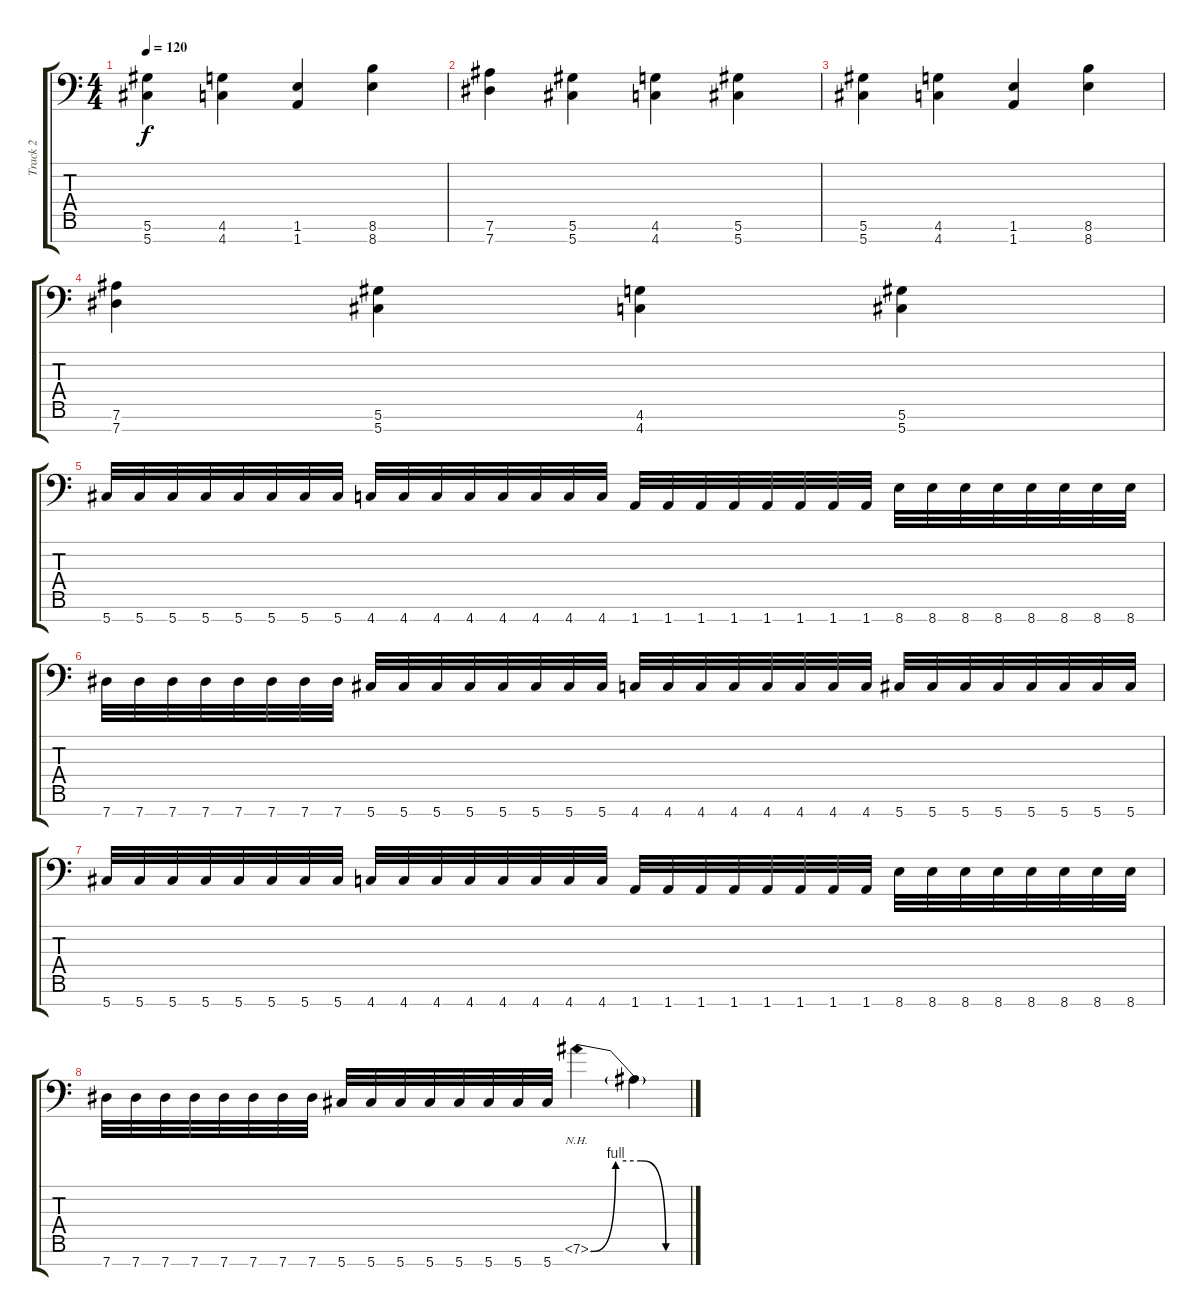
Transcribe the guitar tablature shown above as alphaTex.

\track ("Track 2" "Track 2") {instrument distortionguitar}
\staff {score tabs}
\tuning (E4 Bb3 F3 Db3 Ab2 Eb2 Ab1) {hide}
\ts (4 4)
\tempo 120
\clef f4
\ks c
(5.6 5.7).4{dy f} (4.6 4.7).4 (1.6 1.7).4 (8.6 8.7).4 |
(7.6 7.7).4 (5.6 5.7).4 (4.6 4.7).4 (5.6 5.7).4 |
(5.6 5.7).4 (4.6 4.7).4 (1.6 1.7).4 (8.6 8.7).4 |
(7.6 7.7).4 (5.6 5.7).4 (4.6 4.7).4 (5.6 5.7).4 |
5.7.32 5.7.32 5.7.32 5.7.32 5.7.32 5.7.32 5.7.32 5.7.32 4.7.32 4.7.32 4.7.32 4.7.32 4.7.32 4.7.32 4.7.32 4.7.32 1.7.32 1.7.32 1.7.32 1.7.32 1.7.32 1.7.32 1.7.32 1.7.32 8.7.32 8.7.32 8.7.32 8.7.32 8.7.32 8.7.32 8.7.32 8.7.32 |
7.7.32 7.7.32 7.7.32 7.7.32 7.7.32 7.7.32 7.7.32 7.7.32 5.7.32 5.7.32 5.7.32 5.7.32 5.7.32 5.7.32 5.7.32 5.7.32 4.7.32 4.7.32 4.7.32 4.7.32 4.7.32 4.7.32 4.7.32 4.7.32 5.7.32 5.7.32 5.7.32 5.7.32 5.7.32 5.7.32 5.7.32 5.7.32 |
5.7.32 5.7.32 5.7.32 5.7.32 5.7.32 5.7.32 5.7.32 5.7.32 4.7.32 4.7.32 4.7.32 4.7.32 4.7.32 4.7.32 4.7.32 4.7.32 1.7.32 1.7.32 1.7.32 1.7.32 1.7.32 1.7.32 1.7.32 1.7.32 8.7.32 8.7.32 8.7.32 8.7.32 8.7.32 8.7.32 8.7.32 8.7.32 |
7.7.32 7.7.32 7.7.32 7.7.32 7.7.32 7.7.32 7.7.32 7.7.32 5.7.32 5.7.32 5.7.32 5.7.32 5.7.32 5.7.32 5.7.32 5.7.32 7.6{be (custom 0 0 15 4 30 4 45 0 60 0) nh}.4 7.6{t}.4
